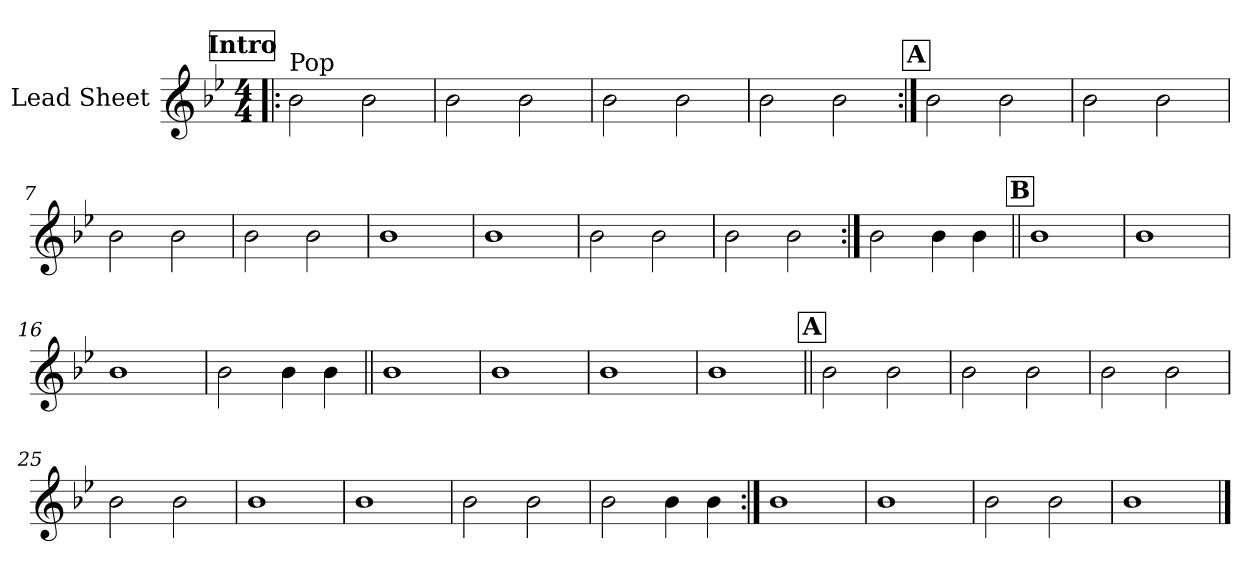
**kern
*part1
*staff1
*I"Lead Sheet
*clefG2
*k[b-e-]
*B-:
*M4/4
*MM70
!!LO:REH:place=s1:a:fs=14:t=Intro
=1!|:
!LO:TX:a:t=Pop
2b-\
2b-\
=2
2b-\
2b-\
=3
2b-\
2b-\
=4
2b-\
2b-\
!!LO:LB:g=z
!!LO:REH:place=s1:a:fs=14:t=A
=5:|!
2b-\
2b-\
=6
2b-\
2b-\
=7
2b-\
2b-\
=8
2b-\
2b-\
!!LO:LB:g=z
=9
1b-
=10
1b-
=11
2b-\
2b-\
=12
2b-\
2b-\
!!LO:LB:g=z
=13:|!
2b-\
4b-\
4b-\
!!LO:LB:g=z
!!LO:REH:place=s1:a:fs=14:t=B
=14||
1b-
=15
1b-
=16
1b-
=17
2b-\
4b-\
4b-\
!!LO:LB:g=z
=18||
1b-
=19
1b-
=20
1b-
=21
1b-
!!LO:LB:g=z
!!LO:REH:place=s1:a:fs=14:t=A
=22||
2b-\
2b-\
=23
2b-\
2b-\
=24
2b-\
2b-\
=25
2b-\
2b-\
!!LO:LB:g=z
=26
1b-
=27
1b-
=28
2b-\
2b-\
=29
2b-\
4b-\
4b-\
!!LO:LB:g=z
=30:|!
1b-
=31
1b-
=32
2b-\
2b-\
=33
1b-
==
*-
